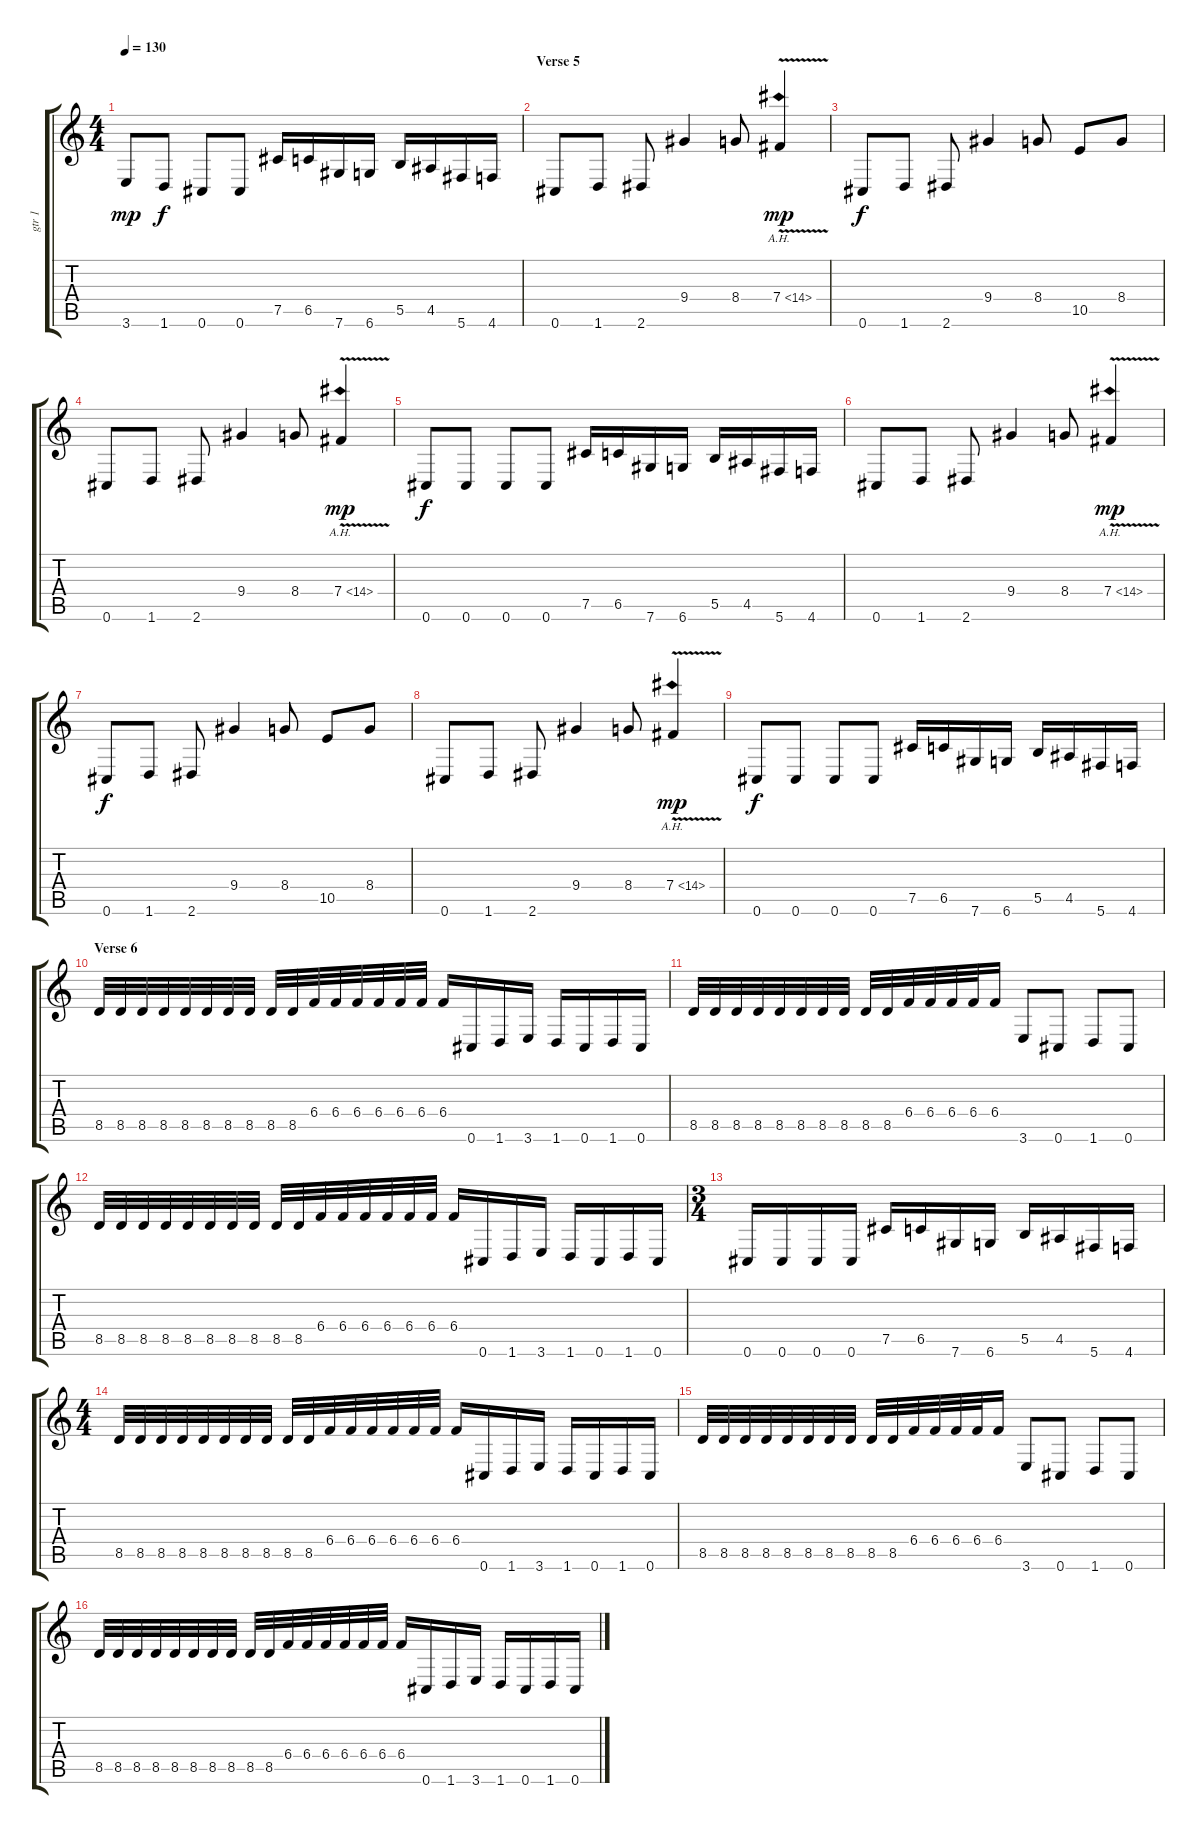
\track ("gtr 1" "gtr 1") {instrument distortionguitar}
\staff {score tabs}
\tuning (Db4 Ab3 E3 B2 Gb2 Db2) {hide}
\ts (4 4)
\tempo 130
\clef g2
\ks c
3.6.8{dy mp} 1.6.8{dy f} 0.6.8 0.6.8 7.5.16 6.5.16 7.6.16 6.6.16 5.5.16 4.5.16 5.6.16 4.6.16 |
\section ("" "Verse 5")
0.6.8 1.6.8 2.6.8 9.4.4 8.4.8 7.4{ah 7 v}.4{dy mp} |
0.6.8{dy f} 1.6.8 2.6.8 9.4.4 8.4.8 10.5.8 8.4.8 |
0.6.8 1.6.8 2.6.8 9.4.4 8.4.8 7.4{ah 7 v}.4{dy mp} |
0.6.8{dy f} 0.6.8 0.6.8 0.6.8 7.5.16 6.5.16 7.6.16 6.6.16 5.5.16 4.5.16 5.6.16 4.6.16 |
0.6.8 1.6.8 2.6.8 9.4.4 8.4.8 7.4{ah 7 v}.4{dy mp} |
0.6.8{dy f} 1.6.8 2.6.8 9.4.4 8.4.8 10.5.8 8.4.8 |
0.6.8 1.6.8 2.6.8 9.4.4 8.4.8 7.4{ah 7 v}.4{dy mp} |
0.6.8{dy f} 0.6.8 0.6.8 0.6.8 7.5.16 6.5.16 7.6.16 6.6.16 5.5.16 4.5.16 5.6.16 4.6.16 |
\section ("" "Verse 6")
8.5.32 8.5.32 8.5.32 8.5.32 8.5.32 8.5.32 8.5.32 8.5.32 8.5.32 8.5.32 6.4.32 6.4.32 6.4.32 6.4.32 6.4.32 6.4.32 6.4.16 0.6.16 1.6.16 3.6.16 1.6.16 0.6.16 1.6.16 0.6.16 |
8.5.32 8.5.32 8.5.32 8.5.32 8.5.32 8.5.32 8.5.32 8.5.32 8.5.32 8.5.32 6.4.32 6.4.32 6.4.32 6.4.32 6.4.16 3.6.8 0.6.8 1.6.8 0.6.8 |
8.5.32 8.5.32 8.5.32 8.5.32 8.5.32 8.5.32 8.5.32 8.5.32 8.5.32 8.5.32 6.4.32 6.4.32 6.4.32 6.4.32 6.4.32 6.4.32 6.4.16 0.6.16 1.6.16 3.6.16 1.6.16 0.6.16 1.6.16 0.6.16 |
\ts (3 4)
0.6.16 0.6.16 0.6.16 0.6.16 7.5.16 6.5.16 7.6.16 6.6.16 5.5.16 4.5.16 5.6.16 4.6.16 |
\ts (4 4)
8.5.32 8.5.32 8.5.32 8.5.32 8.5.32 8.5.32 8.5.32 8.5.32 8.5.32 8.5.32 6.4.32 6.4.32 6.4.32 6.4.32 6.4.32 6.4.32 6.4.16 0.6.16 1.6.16 3.6.16 1.6.16 0.6.16 1.6.16 0.6.16 |
8.5.32 8.5.32 8.5.32 8.5.32 8.5.32 8.5.32 8.5.32 8.5.32 8.5.32 8.5.32 6.4.32 6.4.32 6.4.32 6.4.32 6.4.16 3.6.8 0.6.8 1.6.8 0.6.8 |
8.5.32 8.5.32 8.5.32 8.5.32 8.5.32 8.5.32 8.5.32 8.5.32 8.5.32 8.5.32 6.4.32 6.4.32 6.4.32 6.4.32 6.4.32 6.4.32 6.4.16 0.6.16 1.6.16 3.6.16 1.6.16 0.6.16 1.6.16 0.6.16
